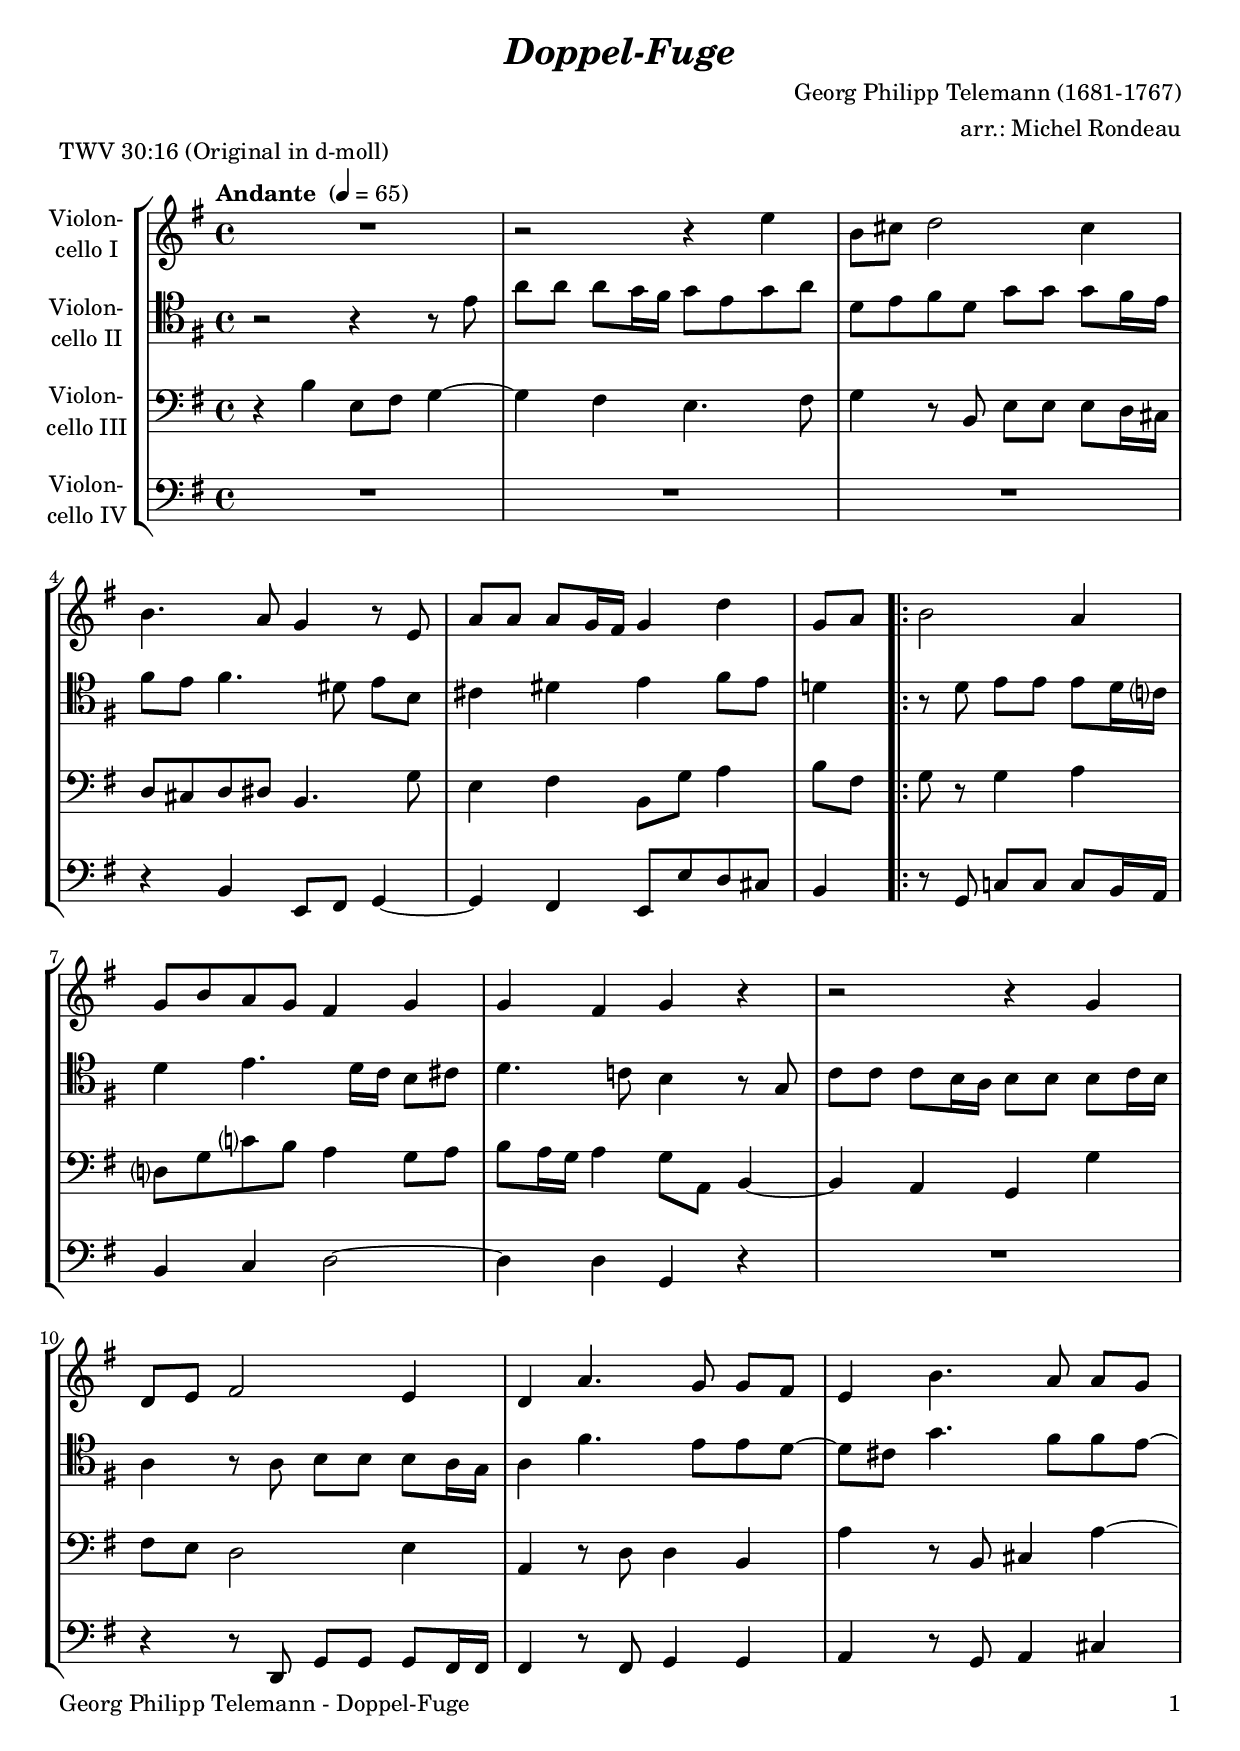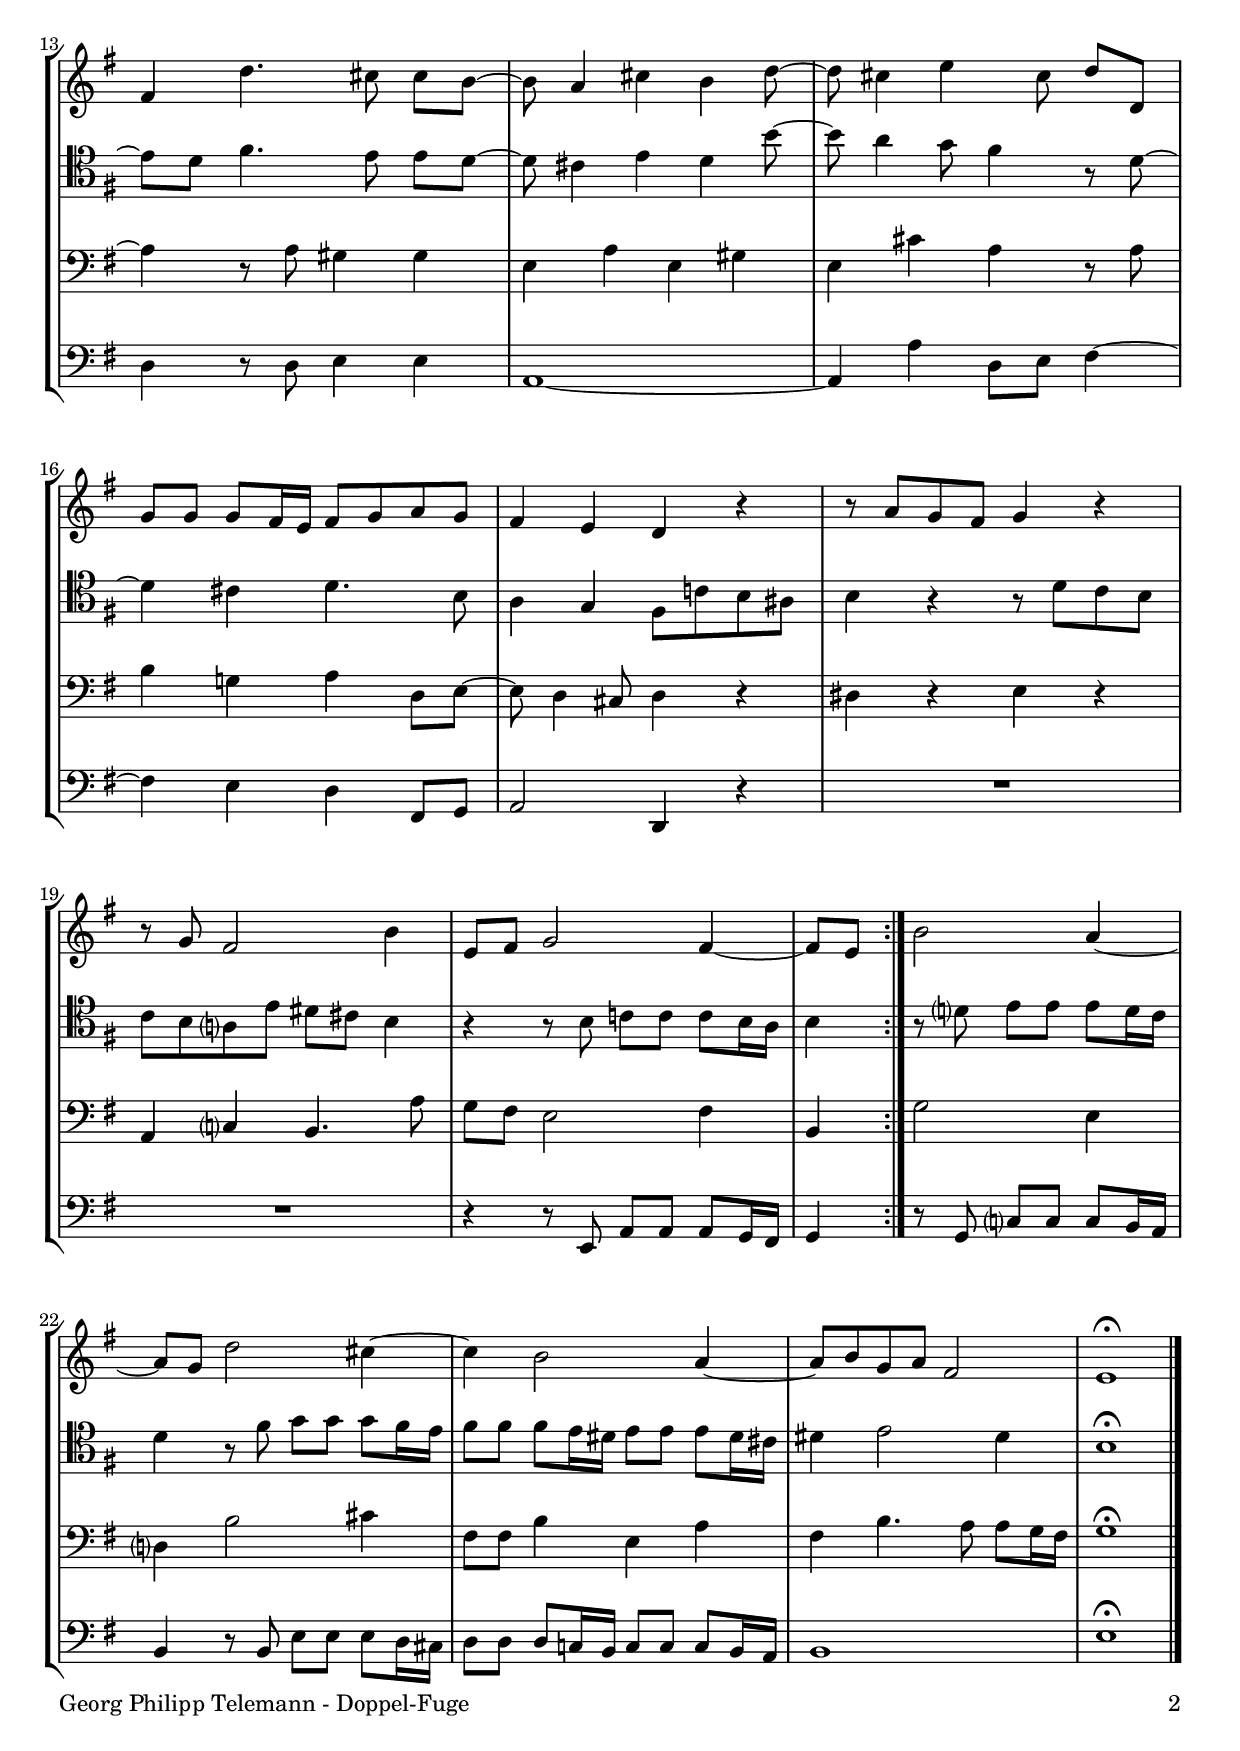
\version "2.18.2"
\include "deutsch.ly"
  
#(set-global-staff-size 20)

\header {
  title     = \markup \bold \italic "Doppel-Fuge"
  composer  = "Georg Philipp Telemann (1681-1767)"
  arranger  = "arr.: Michel Rondeau"
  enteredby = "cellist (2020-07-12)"
  piece     = "TWV 30:16 (Original in d-moll)"
}

voiceconsts = {
  \key g \minor
  \time 4/4
  \clef "bass"
%  \numericTimeSignature
  \compressFullBarRests
  % Set default beaming for all staves
%  \set Timing.beamExceptions = #'()
%  \set Timing.baseMoment     = #(ly:make-moment 1 4)
%  \set Timing.beatStructure  = #'(1 1 1)
  \tempo "Andante " 4=65
}

micl = "clarinet"
mifl = "flute"
miob = "oboe"
mifh = "french horn"
misx = "tenor sax"
mist = "string ensemble 1"
miba = "cello"

va = \relative c''' {
  \voiceconsts
  \clef "treble"

  R1
  r2 r4 g
  d8 e f2 e4
  d4. c8 b4 r8 g

  c c c b16 a b4 f'
  b,8[ c]
  \repeat volta 2 {
    d2 c4
    b8 d c b a4 b
    b a b r

    r2 r4 b
    f8 g a2 g4
    f c'4. b8 b[ a]
    g4 d'4. c8 c[ b]

    a4 f'4. e8 e[ d]~
    d c4 e d f8~
    f e4 g e8 f[ f,]
    b b b a16 g a8 b c b

    a4 g f r
    r8 c' b a b4 r
    r8 b a2 d4
    g,8 a b2 a4~

    a8[ g]
  }
  d'2 c4~
  c8 b f'2 e4~
  e d2 c4~
  c8 d b c a2
  g1\fermata \bar "|."
}

vb = \relative c'' {
  \voiceconsts
  \clef "tenor"
  
  r2 r4 r8 g
  c c c b16 a b8 g b c
  f, g a f b b b a16 g
  a8 g a4. fis8 g[ d]

  e4 fis g a8 g
  f!4
  \repeat volta 2 {
    r8 f g g g f16 es?
    f4 g4. f16 es d8 e
    f4. es!8 d4 r8 b

    es es es d16 c d8 d d es16 d
    c4 r8 c d d d c16 b
    c4 a'4. g8 g f~
    f e b'4. a8 a g~

    g f a4. g8 g[ f]~
    f e4 g f d'8~
    d c4 b8 a4 r8 f~
    f4 e f4. d8

    c4 b a8 es'! d cis
    d4 r r8 f es d
    es d c? g' fis e d4
    r r8 d es! es es d16 c

    d4
  }
  r8 f? g g g f16 es
  f4 r8 a b b b a16 g
  a8 a a g16 fis g8 g g fis16 e
  fis4 g2 fis4
  d1\fermata \bar "|."
}

vc = \relative c' {
  \voiceconsts

  r4 d g,8 a b4~
  b a g4. a8
  b4 r8 d, g g g f16 e
  f8 e f fis d4. b'8

  g4 a d,8 b' c4
  d8[ a]
  \repeat volta 2 {
    b r b4 c
    f,?8 b es? d c4 b8 c
    d c16 b c4 b8 c, d4~

    d c b b'
    a8 g f2 g4
    c, r8 f f4 d
    c' r8 d, e4 c'~

    c r8 c h4 h
    g c g h
    g e' c r8 c
    d4 b! c f,8 g~

    g f4 e8 f4 r
    fis r g r
    c, es? d4. c'8
    b a g2 a4

    d,
  }
  b'2 g4
  f? d'2 e4
  a,8 a d4 g, c
  a d4. c8 c b16 a
  b1\fermata \bar "|."
}

vd = \relative c {
  \voiceconsts

  R1*3
  r4 d g,8 a b4~

  b a g8 g' f e
  d4
  \repeat volta 2 {
    r8 b es!8 es es d16 c
    d4 es f2~
    f4 f b, r

    R1
    r4 r8 f b b b a16 a
    a4 r8 a b4 b
    c r8 b c4 e

    f r8 f g4 g
    c,1~
    c4 c' f,8 g a4~
    a g f a,8 b

    c2 f,4 r
    R1*2
    r4 r8 g c c c b16 a

    b4
  }
  r8 b es? es es d16 c
  d4 r8 d g g g f16 e
  f8 f f es!16 d es8 es es d16 c
  d1
  g\fermata \bar "|."
}


music = \new StaffGroup <<
      \new Staff {
	\set Staff.midiInstrument = \miba
	\set Staff.instrumentName = \markup \center-column { "Violon-" "cello I" }
	\transpose g e { \va }
      }

      \new Staff {
	\set Staff.midiInstrument = \miba
	\set Staff.instrumentName = \markup \center-column { "Violon-" "cello II" }
	\transpose g e { \vb }
      }

      \new Staff {
	\set Staff.midiInstrument = \miba
	\set Staff.instrumentName = \markup \center-column { "Violon-" "cello III" }
	\transpose g e { \vc }
      }

      \new Staff {
	\set Staff.midiInstrument = \miba
	\set Staff.instrumentName = \markup \center-column { "Violon-" "cello IV" }
	\transpose g e { \vd }
      }
>>

\book {
   \paper {
    print-page-number = ##t
    print-first-page-number = ##t
    ragged-last-bottom = ##f
    oddHeaderMarkup = \markup \null
    evenHeaderMarkup = \markup \null
    oddFooterMarkup = \markup {
      \fill-line {
        \on-the-fly #print-page-number-check-first
        "Georg Philipp Telemann - Doppel-Fuge" \fromproperty #'page:page-number-string
      }
    }
    evenFooterMarkup = \oddFooterMarkup
  } \score {
    \music
    \layout {}
  }

  \score {
    \unfoldRepeats \music

    \midi {
      \context {
        \Score
      }
    }
  }
}